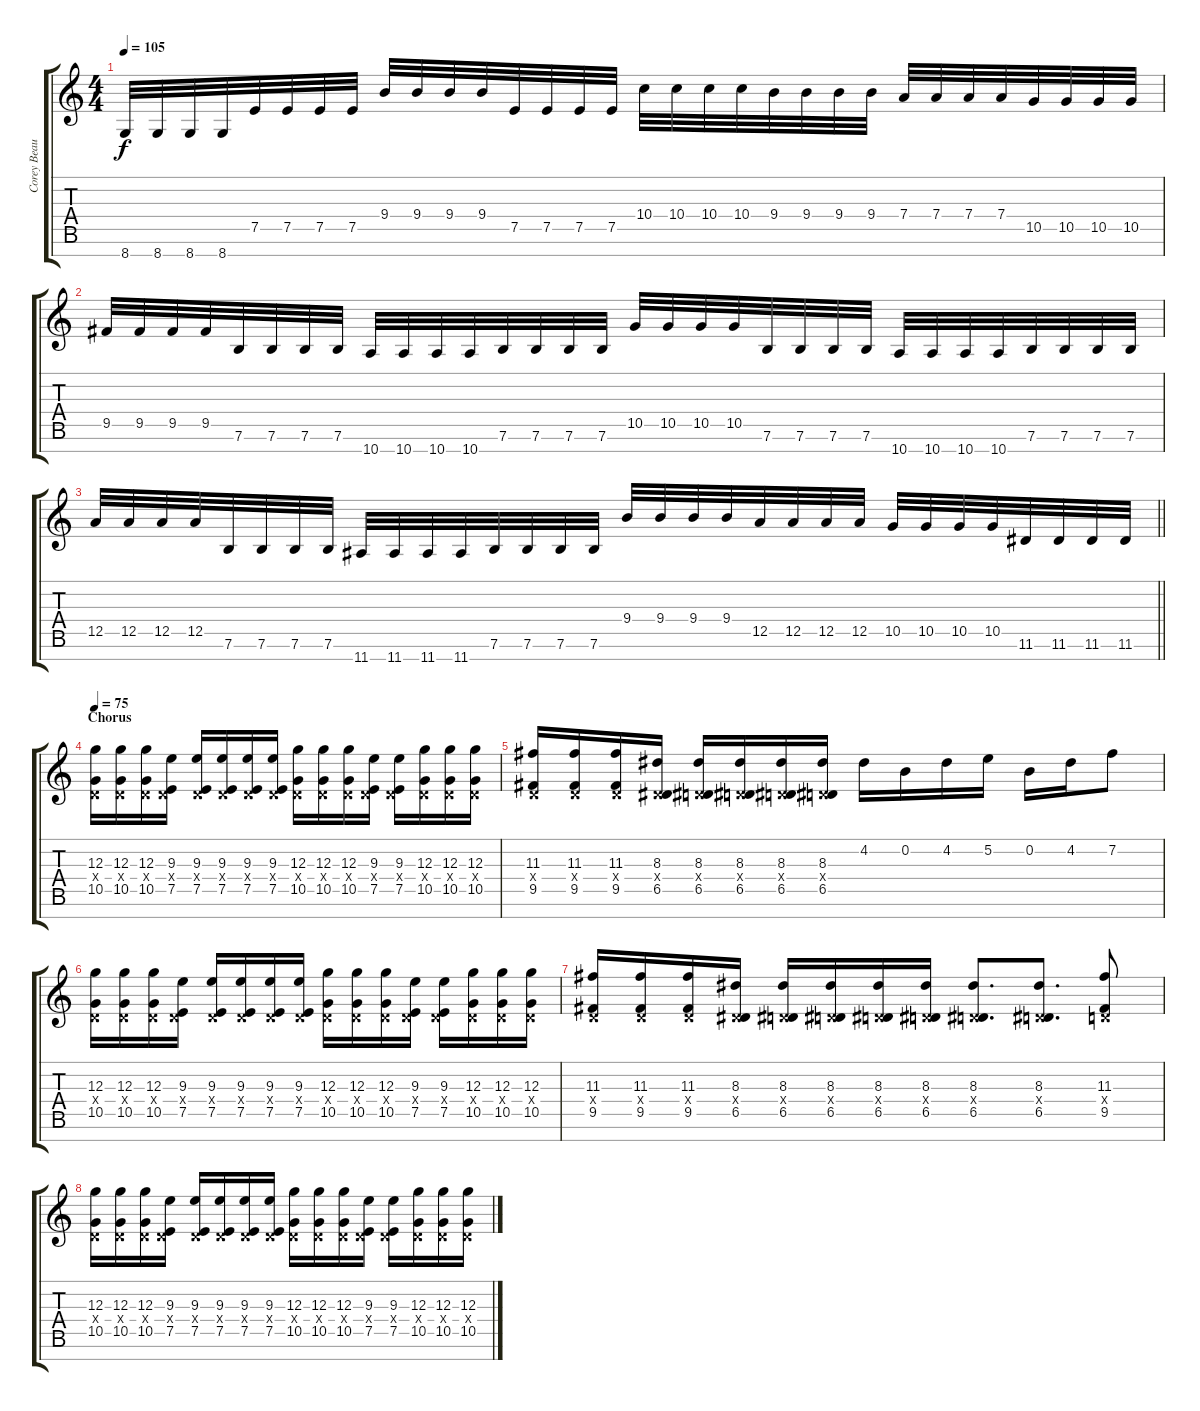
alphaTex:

\track ("Corey Beaulieu" "Corey Beau") {instrument distortionguitar}
\staff {score tabs}
\tuning (E4 B3 G3 D3 A2 E2 B1) {hide}
\ts (4 4)
\tempo 105
\clef g2
\ks c
8.7.32{dy f} 8.7.32 8.7.32 8.7.32 7.5.32 7.5.32 7.5.32 7.5.32 9.4.32 9.4.32 9.4.32 9.4.32 7.5.32 7.5.32 7.5.32 7.5.32 10.4.32 10.4.32 10.4.32 10.4.32 9.4.32 9.4.32 9.4.32 9.4.32 7.4.32 7.4.32 7.4.32 7.4.32 10.5.32 10.5.32 10.5.32 10.5.32 |
9.5.32 9.5.32 9.5.32 9.5.32 7.6.32 7.6.32 7.6.32 7.6.32 10.7.32 10.7.32 10.7.32 10.7.32 7.6.32 7.6.32 7.6.32 7.6.32 10.5.32 10.5.32 10.5.32 10.5.32 7.6.32 7.6.32 7.6.32 7.6.32 10.7.32 10.7.32 10.7.32 10.7.32 7.6.32 7.6.32 7.6.32 7.6.32 |
\barLineRight lightlight
12.5.32 12.5.32 12.5.32 12.5.32 7.6.32 7.6.32 7.6.32 7.6.32 11.7.32 11.7.32 11.7.32 11.7.32 7.6.32 7.6.32 7.6.32 7.6.32 9.4.32 9.4.32 9.4.32 9.4.32 12.5.32 12.5.32 12.5.32 12.5.32 10.5.32 10.5.32 10.5.32 10.5.32 11.6.32 11.6.32 11.6.32 11.6.32 |
\section ("" "Chorus")
\tempo 75
(12.3 0.4{x} 10.5).16 (12.3 0.4{x} 10.5).16 (12.3 0.4{x} 10.5).16 (9.3 0.4{x} 7.5).16 (9.3 0.4{x} 7.5).16 (9.3 0.4{x} 7.5).16 (9.3 0.4{x} 7.5).16 (9.3 0.4{x} 7.5).16 (12.3 0.4{x} 10.5).16 (12.3 0.4{x} 10.5).16 (12.3 0.4{x} 10.5).16 (9.3 0.4{x} 7.5).16 (9.3 0.4{x} 7.5).16 (12.3 0.4{x} 10.5).16 (12.3 0.4{x} 10.5).16 (12.3 0.4{x} 10.5).16 |
(11.3 0.4{x} 9.5).16 (11.3 0.4{x} 9.5).16 (11.3 0.4{x} 9.5).16 (8.3 0.4{x} 6.5).16 (8.3 0.4{x} 6.5).16 (8.3 0.4{x} 6.5).16 (8.3 0.4{x} 6.5).16 (8.3 0.4{x} 6.5).16 4.2.16 0.2.16 4.2.16 5.2.16 0.2.16 4.2.16 7.2.8 |
(12.3 0.4{x} 10.5).16 (12.3 0.4{x} 10.5).16 (12.3 0.4{x} 10.5).16 (9.3 0.4{x} 7.5).16 (9.3 0.4{x} 7.5).16 (9.3 0.4{x} 7.5).16 (9.3 0.4{x} 7.5).16 (9.3 0.4{x} 7.5).16 (12.3 0.4{x} 10.5).16 (12.3 0.4{x} 10.5).16 (12.3 0.4{x} 10.5).16 (9.3 0.4{x} 7.5).16 (9.3 0.4{x} 7.5).16 (12.3 0.4{x} 10.5).16 (12.3 0.4{x} 10.5).16 (12.3 0.4{x} 10.5).16 |
(11.3 0.4{x} 9.5).16 (11.3 0.4{x} 9.5).16 (11.3 0.4{x} 9.5).16 (8.3 0.4{x} 6.5).16 (8.3 0.4{x} 6.5).16 (8.3 0.4{x} 6.5).16 (8.3 0.4{x} 6.5).16 (8.3 0.4{x} 6.5).16 (8.3 0.4{x} 6.5).8{d} (8.3 0.4{x} 6.5).8{d} (11.3 0.4{x} 9.5).8 |
(12.3 0.4{x} 10.5).16 (12.3 0.4{x} 10.5).16 (12.3 0.4{x} 10.5).16 (9.3 0.4{x} 7.5).16 (9.3 0.4{x} 7.5).16 (9.3 0.4{x} 7.5).16 (9.3 0.4{x} 7.5).16 (9.3 0.4{x} 7.5).16 (12.3 0.4{x} 10.5).16 (12.3 0.4{x} 10.5).16 (12.3 0.4{x} 10.5).16 (9.3 0.4{x} 7.5).16 (9.3 0.4{x} 7.5).16 (12.3 0.4{x} 10.5).16 (12.3 0.4{x} 10.5).16 (12.3 0.4{x} 10.5).16
